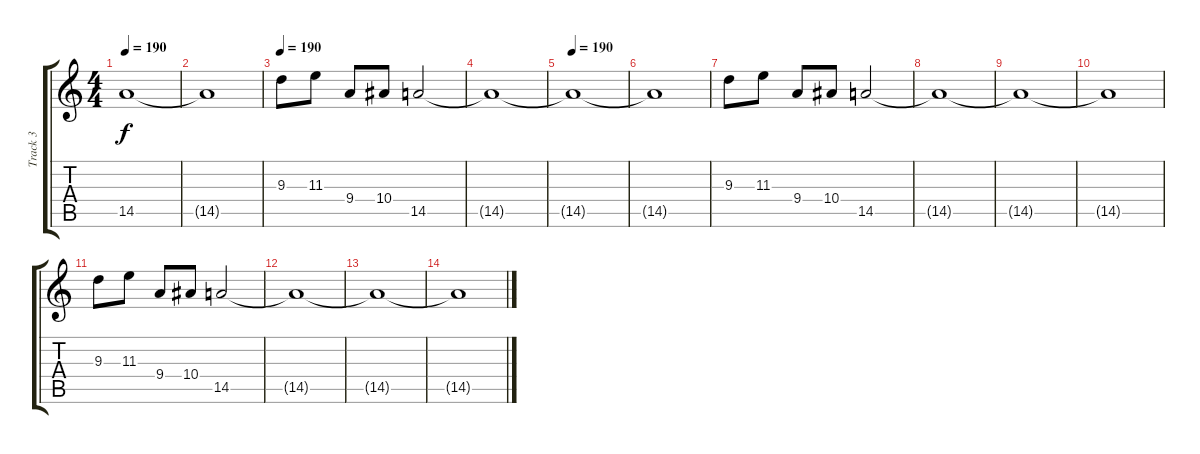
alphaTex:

\track ("Track 3" "Track 3") {instrument distortionguitar}
\staff {score tabs}
\tuning (D4 A3 F3 C3 G2 D2) {hide}
\ts (4 4)
\tempo 190
\clef g2
\ks c
14.5{t}.1{dy f} |
14.5{t}.1 |
\tempo 190
9.3.8 11.3.8 9.4.8 10.4.8 14.5.2 |
14.5{t}.1 |
\tempo 190
14.5{t}.1 |
14.5{t}.1 |
9.3.8 11.3.8 9.4.8 10.4.8 14.5.2 |
14.5{t}.1 |
14.5{t}.1 |
14.5{t}.1 |
9.3.8 11.3.8 9.4.8 10.4.8 14.5.2 |
14.5{t}.1 |
14.5{t}.1 |
14.5{t}.1
